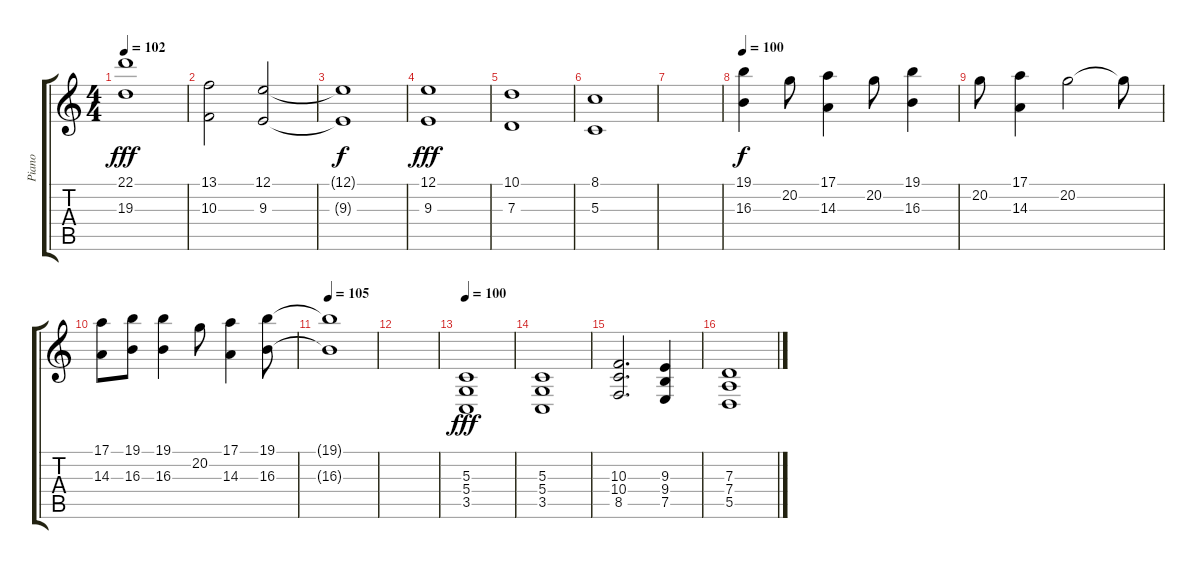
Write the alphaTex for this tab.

\track ("Piano" "Piano") {instrument brightacousticpiano}
\staff {score tabs}
\tuning (E4 B3 G3 D3 A2 E2) {hide}
\ts (4 4)
\tempo 102
\clef g2
\ks c
(22.1 19.3).1{dy fff} |
(13.1 10.3).2 (12.1 9.3).2 |
(12.1{t} 9.3{t}).1{dy f} |
(12.1 9.3).1{dy fff} |
(10.1 7.3).1 |
(8.1 5.3).1 |
|
\tempo 100
(19.1 16.3).4{dy f} 20.2.8 (17.1 14.3).4 20.2.8 (19.1 16.3).4 |
20.2.8 (17.1 14.3).4 20.2.2 20.2{t}.8 |
(17.1 14.3).8 (19.1 16.3).8 (19.1 16.3).4 20.2.8 (17.1 14.3).4 (19.1 16.3).8 |
\tempo 105
(19.1{t} 16.3{t}).1 |
|
\tempo 100
(5.3 5.4 3.5).1{dy fff} |
(5.3 5.4 3.5).1 |
(10.3 10.4 8.5).2{d} (9.3 9.4 7.5).4 |
(7.3 7.4 5.5).1
